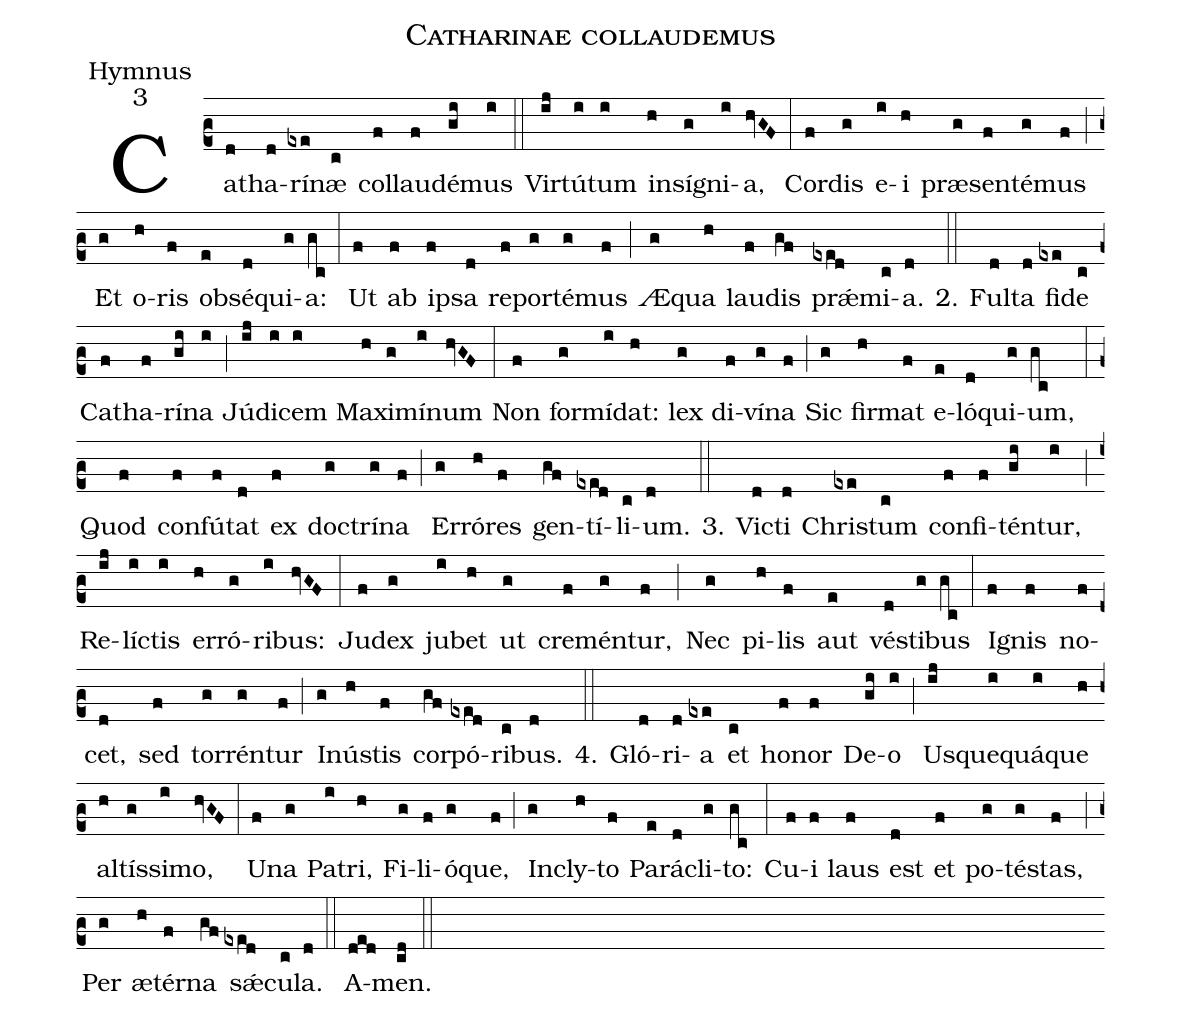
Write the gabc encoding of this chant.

name:Catharinae collaudemus;
office-part:Hymnus;
mode:3;
%%
(c2) Ca(d)tha(d)rí(exe)næ(c) col(f)lau(f)dé(gi)mus(i) (::)
Vir(ij)tú(i)tum(i) in(h)sí(g)gni(i)a,(hvGF) (:)
Cor(f)dis(g) e(i)i(h) præ(g)sen(f)té(g)mus(f) (;) Et(g) o(h)ris(f) ob(e)sé(d)qui(g)a:(gc) (:)
Ut(f) ab(f) i(f)psa(d) re(f)por(g)té(g)mus(f) (;) Æ(g)qua(h) lau(f)dis(gf) pr<sp>'ae</sp>(exed)mi(c)a.(d) 2.(::) Ful(d)ta(d) fi(exe)de(c) Ca(f)tha(f)rí(gi)na(i) (;) Jú(ij)di(i)cem(i) Ma(h)xi(g)mí(i)num(hvGF) (:)
Non(f) for(g)mí(i)dat:(h) lex(g) di(f)ví(g)na(f) (;) Sic(g) fir(h)mat(f) e(e)ló(d)qui(g)um,(gc) (:)
Quod(f) con(f)fú(f)tat(d) ex(f) do(g)ctrí(g)na(f) (;) Er(g)ró(h)res(f) gen(gf)tí(exed)li(c)um.(d) 3.(::) Vi(d)cti(d) Chri(exe)stum(c) con(f)fi(f)tén(gi)tur,(i) (;) Re(ij)lí(i)ctis(i) er(h)ró(g)ri(i)bus:(hvGF) (:)
Ju(f)dex(g) ju(i)bet(h) ut(g) cre(f)mén(g)tur,(f) (;) Nec(g) pi(h)lis(f) aut(e) vé(d)sti(g)bus(gc) (:)
I(f)gnis(f) no(f)cet,(d) sed(f) tor(g)rén(g)tur(f) (;) I(g)nú(h)stis(f) cor(gf)pó(exed)ri(c)bus.(d) 4.(::) Gló(d)ri(d)a(exe) et(c) ho(f)nor(f) De(gi)o(i) (;) Us(ij)que(i)quá(i)que(h) al(h)tís(g)si(i)mo,(hvGF) (:)
U(f)na(g) Pa(i)tri,(h) Fi(g)li(f)ó(g)que,(f) (;) In(g)cly(h)to(f) Pa(e)rá(d)cli(g)to:(gc) (:)
Cu(f)i(f) laus(f) est(d) et(f) po(g)té(g)stas,(f) (;) Per(g) æ(h)tér(f)na(gf) s<sp>'ae</sp>(exed)cu(c)la.(d) (::)
A(ded)men.(cd) (::)
